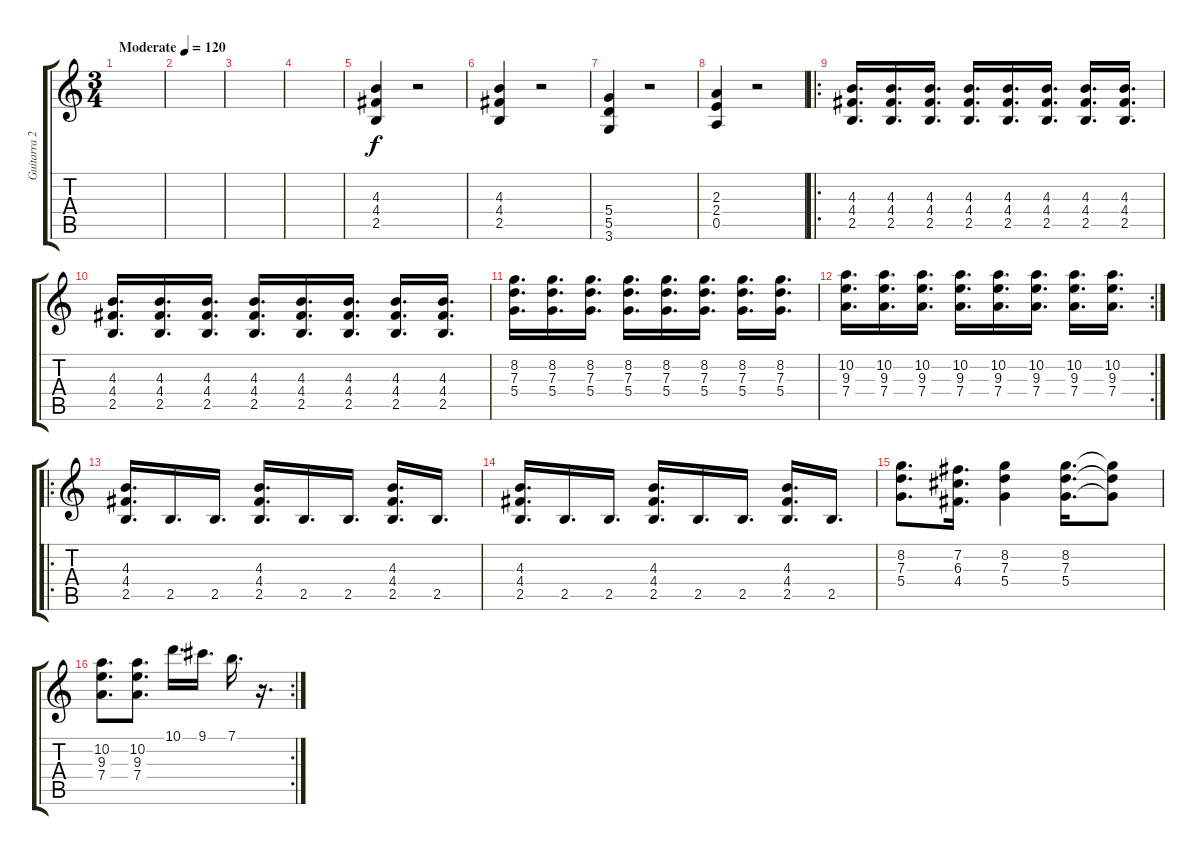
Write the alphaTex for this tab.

\track ("Guitarra 2" "Guitarra 2") {instrument distortionguitar}
\staff {score tabs}
\tuning (E4 B3 G3 D3 A2 E2) {hide}
\ts (3 4)
\tempo (120 "Moderate")
\clef g2
\ks c
|
|
|
|
(4.3 4.4 2.5).4 r.2 |
(4.3 4.4 2.5).4 r.2 |
(5.4 5.5 3.6).4 r.2 |
(2.3 2.4 0.5).4 r.2 |
\ro
(4.3 4.4 2.5).16{d} (4.3 4.4 2.5).16{d} (4.3 4.4 2.5).16{d} (4.3 4.4 2.5).16{d} (4.3 4.4 2.5).16{d} (4.3 4.4 2.5).16{d} (4.3 4.4 2.5).16{d} (4.3 4.4 2.5).16{d} |
(4.3 4.4 2.5).16{d} (4.3 4.4 2.5).16{d} (4.3 4.4 2.5).16{d} (4.3 4.4 2.5).16{d} (4.3 4.4 2.5).16{d} (4.3 4.4 2.5).16{d} (4.3 4.4 2.5).16{d} (4.3 4.4 2.5).16{d} |
(8.2 7.3 5.4).16{d} (8.2 7.3 5.4).16{d} (8.2 7.3 5.4).16{d} (8.2 7.3 5.4).16{d} (8.2 7.3 5.4).16{d} (8.2 7.3 5.4).16{d} (8.2 7.3 5.4).16{d} (8.2 7.3 5.4).16{d} |
\rc 2
(10.2 9.3 7.4).16{d} (10.2 9.3 7.4).16{d} (10.2 9.3 7.4).16{d} (10.2 9.3 7.4).16{d} (10.2 9.3 7.4).16{d} (10.2 9.3 7.4).16{d} (10.2 9.3 7.4).16{d} (10.2 9.3 7.4).16{d} |
\ro
(4.3 4.4 2.5).16{d} 2.5.16{d dy f} 2.5.16{d} (4.3 4.4 2.5).16{d} 2.5.16{d} 2.5.16{d} (4.3 4.4 2.5).16{d} 2.5.16{d} |
(4.3 4.4 2.5).16{d} 2.5.16{d} 2.5.16{d} (4.3 4.4 2.5).16{d} 2.5.16{d} 2.5.16{d} (4.3 4.4 2.5).16{d} 2.5.16{d} |
(8.2 7.3 5.4).8{d} (7.2 6.3 4.4).16{d} (8.2 7.3 5.4).4 (8.2 7.3 5.4).16{d} (8.2{t} 7.3{t} 5.4{t}).8 |
\rc 2
(10.2 9.3 7.4).8{d} (10.2 9.3 7.4).8{d} 10.1.16{d} 9.1.16{d} 7.1.16{d} r.16{d}
